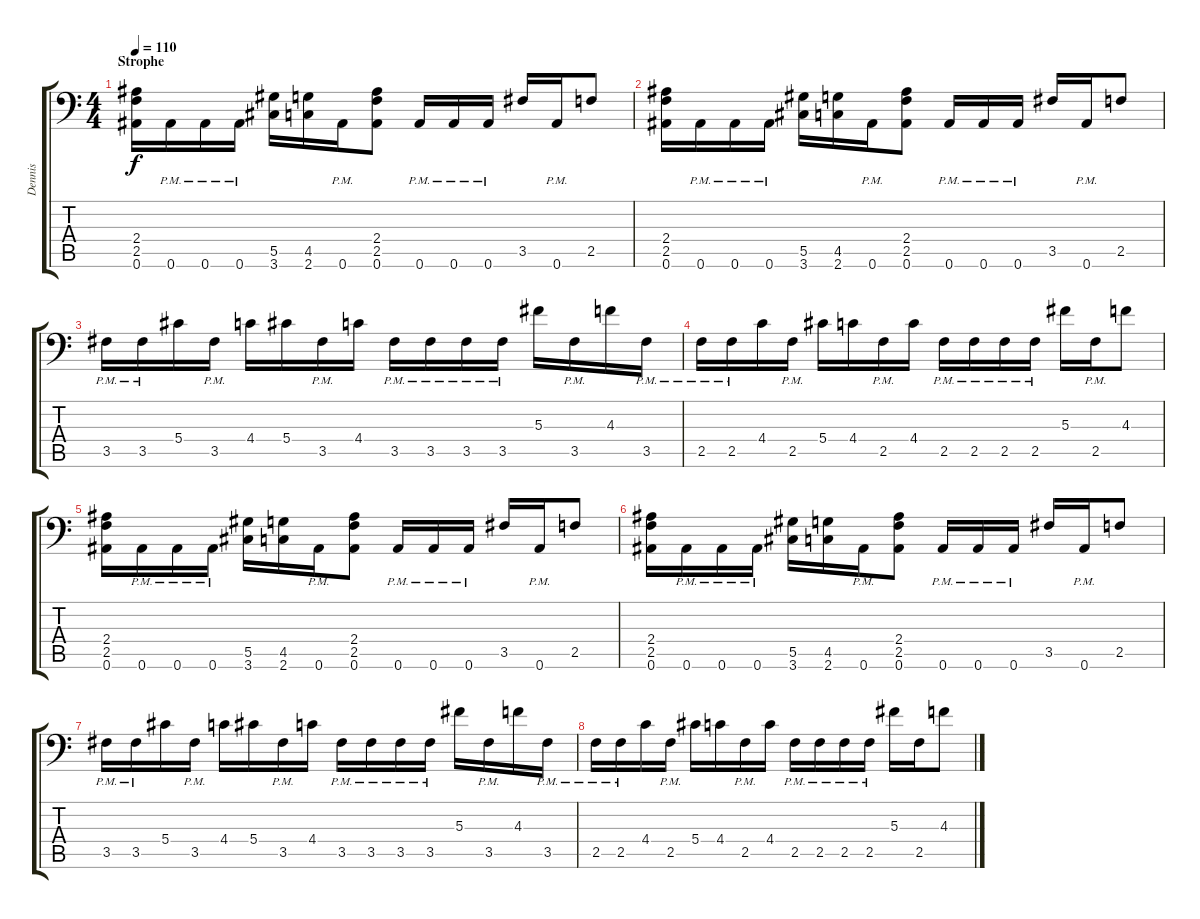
\track ("Dennis" "Dennis") {instrument distortionguitar}
\staff {score tabs}
\tuning (Bb3 F3 Db3 Ab2 Eb2 Bb1) {hide}
\ts (4 4)
\section ("" "Strophe")
\tempo 110
\clef f4
\ks c
(2.4 2.5 0.6).16{dy f} 0.6{pm}.16 0.6{pm}.16 0.6{pm}.16 (5.5 3.6).16 (4.5 2.6).16 0.6{pm}.16 (2.4 2.5 0.6).8 0.6{pm}.16 0.6{pm}.16 0.6{pm}.16 3.5.16 0.6{pm}.16 2.5.8 |
(2.4 2.5 0.6).16 0.6{pm}.16 0.6{pm}.16 0.6{pm}.16 (5.5 3.6).16 (4.5 2.6).16 0.6{pm}.16 (2.4 2.5 0.6).8 0.6{pm}.16 0.6{pm}.16 0.6{pm}.16 3.5.16 0.6{pm}.16 2.5.8 |
3.5{pm}.16 3.5{pm}.16 5.4.16 3.5{pm}.16 4.4.16 5.4.16 3.5{pm}.16 4.4.16 3.5{pm}.16 3.5{pm}.16 3.5{pm}.16 3.5{pm}.16 5.3.16 3.5{pm}.16 4.3.16 3.5{pm}.16 |
2.5{pm}.16 2.5{pm}.16 4.4.16 2.5{pm}.16 5.4.16 4.4.16 2.5{pm}.16 4.4.16 2.5{pm}.16 2.5{pm}.16 2.5{pm}.16 2.5{pm}.16 5.3.16 2.5{pm}.16 4.3.8 |
(2.4 2.5 0.6).16 0.6{pm}.16 0.6{pm}.16 0.6{pm}.16 (5.5 3.6).16 (4.5 2.6).16 0.6{pm}.16 (2.4 2.5 0.6).8 0.6{pm}.16 0.6{pm}.16 0.6{pm}.16 3.5.16 0.6{pm}.16 2.5.8 |
(2.4 2.5 0.6).16 0.6{pm}.16 0.6{pm}.16 0.6{pm}.16 (5.5 3.6).16 (4.5 2.6).16 0.6{pm}.16 (2.4 2.5 0.6).8 0.6{pm}.16 0.6{pm}.16 0.6{pm}.16 3.5.16 0.6{pm}.16 2.5.8 |
3.5{pm}.16 3.5{pm}.16 5.4.16 3.5{pm}.16 4.4.16 5.4.16 3.5{pm}.16 4.4.16 3.5{pm}.16 3.5{pm}.16 3.5{pm}.16 3.5{pm}.16 5.3.16 3.5{pm}.16 4.3.16 3.5{pm}.16 |
2.5{pm}.16 2.5{pm}.16 4.4.16 2.5{pm}.16 5.4.16 4.4.16 2.5{pm}.16 4.4.16 2.5{pm}.16 2.5{pm}.16 2.5{pm}.16 2.5{pm}.16 5.3.16 2.5.16 4.3.8
